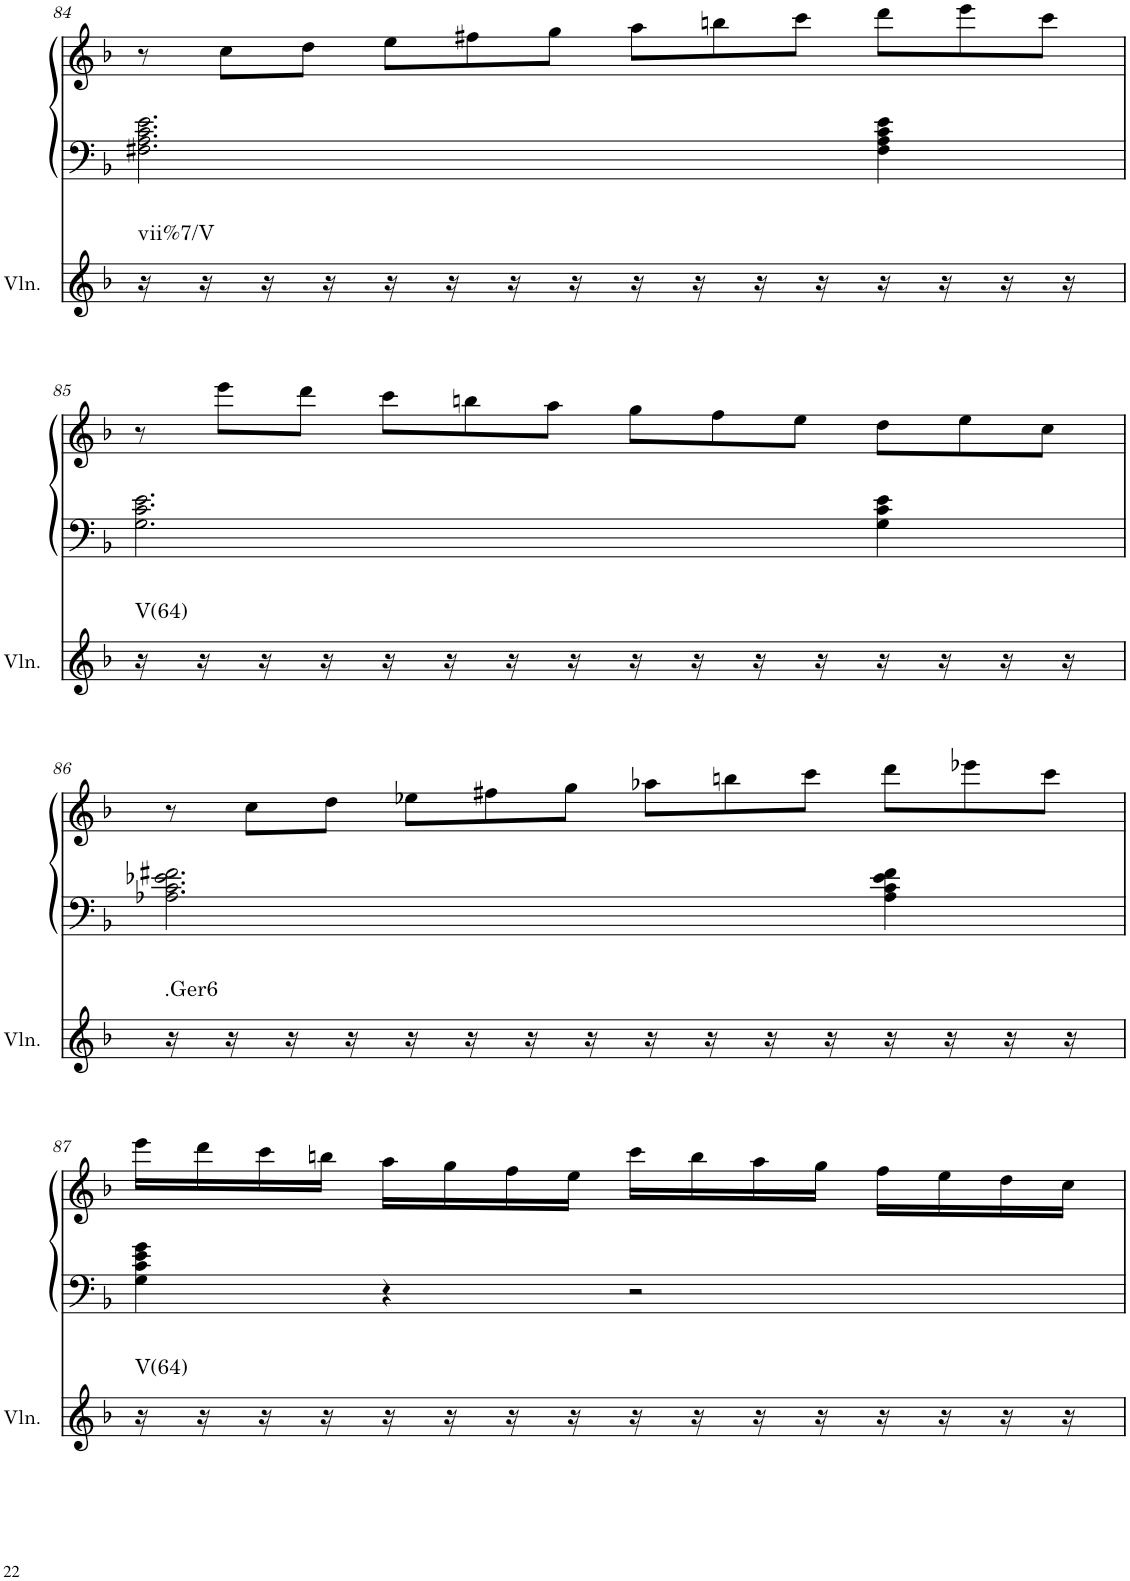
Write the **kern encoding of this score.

**kern	**harte	**kern	**kern
*part2	*part2	*part1	*part1
*staff3	*	*staff2	*staff1
*I"Violin	*	*I"unbenannt2	*
*I'Vln.	*	*	*
!!LO:PB:g=z
*clefG2	*	*clefF4	*clefG2
*k[b-]	*	*k[b-]	*k[b-]
*M2/2	*	*M2/2	*M2/2
*	*	*	*Xtuplet
=84	=84	=84	=84
!	!LO:H:kt=vii%7/V	!	!
16r	N	2.F#X\ 2.A\ 2.c\ 2.e\	12r
16r	.	.	.
.	.	.	12cc\L
16r	.	.	.
.	.	.	12dd\J
16r	.	.	.
16r	.	.	12ee\L
16r	.	.	.
.	.	.	12ff#X\
16r	.	.	.
.	.	.	12gg\J
16r	.	.	.
16r	.	.	12aa\L
16r	.	.	.
.	.	.	12bbn\
16r	.	.	.
.	.	.	12ccc\J
16r	.	.	.
16r	.	4F#\ 4A\ 4c\ 4e\	12ddd\L
16r	.	.	.
.	.	.	12eee\
16r	.	.	.
.	.	.	12ccc\J
16r	.	.	.
!!LO:LB:g=z
=85	=85	=85	=85
!	!LO:H:kt=V(64)	!	!
16r	N	2.G\ 2.c\ 2.e\	12r
16r	.	.	.
.	.	.	12eee\L
16r	.	.	.
.	.	.	12ddd\J
16r	.	.	.
16r	.	.	12ccc\L
16r	.	.	.
.	.	.	12bbn\
16r	.	.	.
.	.	.	12aa\J
16r	.	.	.
16r	.	.	12gg\L
16r	.	.	.
.	.	.	12ff\
16r	.	.	.
.	.	.	12ee\J
16r	.	.	.
16r	.	4G\ 4c\ 4e\	12dd\L
16r	.	.	.
.	.	.	12ee\
16r	.	.	.
.	.	.	12cc\J
16r	.	.	.
!!LO:LB:g=z
=86	=86	=86	=86
!	!LO:H:kt=.Ger6	!	!
16r	N	2.A-X\ 2.c\ 2.e-X\ 2.f#X\	12r
16r	.	.	.
.	.	.	12cc\L
16r	.	.	.
.	.	.	12dd\J
16r	.	.	.
16r	.	.	12ee-X\L
16r	.	.	.
.	.	.	12ff#X\
16r	.	.	.
.	.	.	12gg\J
16r	.	.	.
16r	.	.	12aa-X\L
16r	.	.	.
.	.	.	12bbn\
16r	.	.	.
.	.	.	12ccc\J
16r	.	.	.
16r	.	4A-\ 4c\ 4e-\ 4f#\	12ddd\L
16r	.	.	.
.	.	.	12eee-X\
16r	.	.	.
.	.	.	12ccc\J
16r	.	.	.
!!LO:LB:g=z
=87	=87	=87	=87
!	!LO:H:kt=V(64)	!	!
16r	N	4G\ 4c\ 4e\ 4g\	16eee\LL
16r	.	.	16ddd\
16r	.	.	16ccc\
16r	.	.	16bbn\JJ
16r	.	4r	16aa\LL
16r	.	.	16gg\
16r	.	.	16ff\
16r	.	.	16ee\JJ
16r	.	2r	16ccc\LL
16r	.	.	16bb\
16r	.	.	16aa\
16r	.	.	16gg\JJ
16r	.	.	16ff\LL
16r	.	.	16ee\
16r	.	.	16dd\
16r	.	.	16cc\JJ
=	=	=	=
*-	*-	*-	*-
